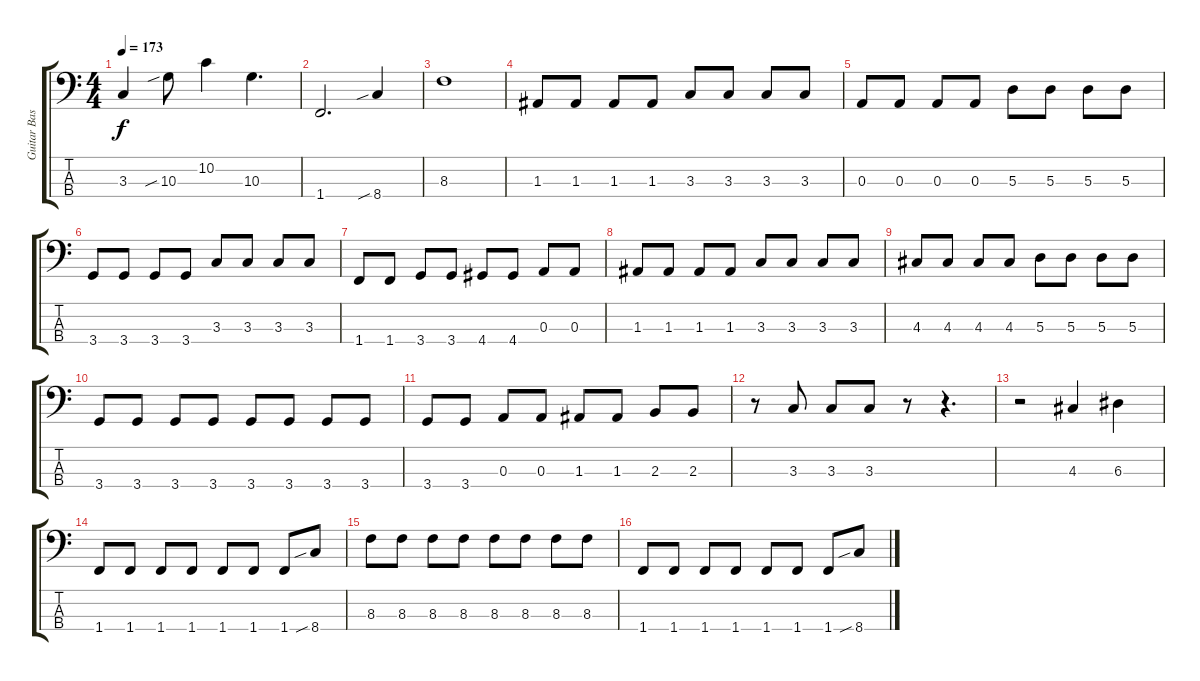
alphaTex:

\track ("Guitar Bass" "Guitar Bas") {instrument electricbassfinger}
\staff {score tabs}
\tuning (G2 D2 A1 E1) {hide}
\ts (4 4)
\tempo 173
\clef f4
\ks c
3.3.4{dy f} 10.3{sib}.8 10.2.4 10.3.4{d} |
1.4.2{d} 8.4{sib}.4 |
8.3.1 |
1.3.8 1.3.8 1.3.8 1.3.8 3.3.8 3.3.8 3.3.8 3.3.8 |
0.3.8 0.3.8 0.3.8 0.3.8 5.3.8 5.3.8 5.3.8 5.3.8 |
3.4.8 3.4.8 3.4.8 3.4.8 3.3.8 3.3.8 3.3.8 3.3.8 |
1.4.8 1.4.8 3.4.8 3.4.8 4.4.8 4.4.8 0.3.8 0.3.8 |
1.3.8 1.3.8 1.3.8 1.3.8 3.3.8 3.3.8 3.3.8 3.3.8 |
4.3.8 4.3.8 4.3.8 4.3.8 5.3.8 5.3.8 5.3.8 5.3.8 |
3.4.8 3.4.8 3.4.8 3.4.8 3.4.8 3.4.8 3.4.8 3.4.8 |
3.4.8 3.4.8 0.3.8 0.3.8 1.3.8 1.3.8 2.3.8 2.3.8 |
r.8 3.3.8 3.3.8 3.3.8 r.8 r.4{d} |
r.2 4.3.4 6.3.4 |
1.4.8 1.4.8 1.4.8 1.4.8 1.4.8 1.4.8 1.4.8 8.4{sib}.8 |
8.3.8 8.3.8 8.3.8 8.3.8 8.3.8 8.3.8 8.3.8 8.3.8 |
1.4.8 1.4.8 1.4.8 1.4.8 1.4.8 1.4.8 1.4.8 8.4{sib}.8
